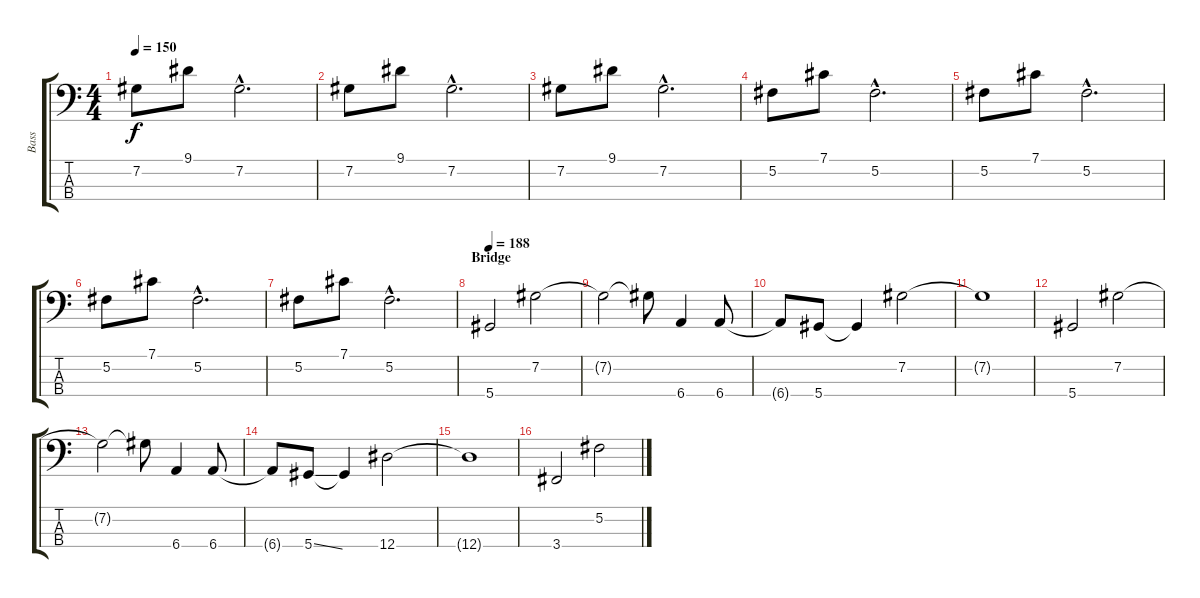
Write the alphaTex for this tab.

\track ("Bass" "Bass") {instrument electricbasspick}
\staff {score tabs}
\tuning (Gb2 Db2 Ab1 Eb1) {hide}
\ts (4 4)
\tempo 150
\clef f4
\ks c
7.2.8{dy f} 9.1.8 7.2{hac}.2{d} |
7.2.8 9.1.8 7.2{hac}.2{d} |
7.2.8 9.1.8 7.2{hac}.2{d} |
5.2.8 7.1.8 5.2{hac}.2{d} |
5.2.8 7.1.8 5.2{hac}.2{d} |
5.2.8 7.1.8 5.2{hac}.2{d} |
5.2.8 7.1.8 5.2{hac}.2{d} |
\section ("" "Bridge")
\tempo 188
5.4.2 7.2.2 |
7.2{t}.2 7.2{t}.8 6.4.4 6.4.8 |
6.4{t}.8 5.4.8 5.4{t}.4 7.2.2 |
7.2{t}.1 |
5.4.2 7.2.2 |
7.2{t}.2 7.2{t}.8 6.4.4 6.4.8 |
6.4{t}.8 5.4{ss}.8 5.4{t}.4 12.4.2 |
12.4{t}.1 |
3.4.2 5.2.2
